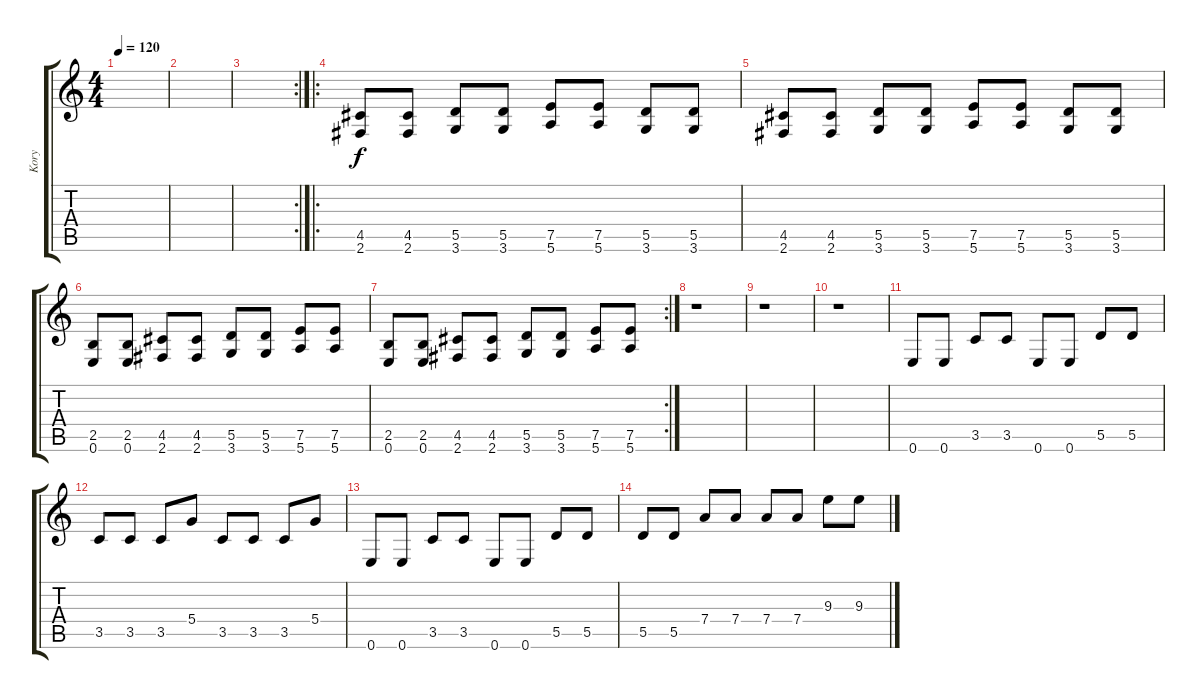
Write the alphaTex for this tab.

\track ("Kory" "Kory") {instrument overdrivenguitar}
\staff {score tabs}
\tuning (E4 B3 G3 D3 A2 E2) {hide}
\ts (4 4)
\tempo 120
\clef g2
\ks c
|
|
\rc 2
|
\ro
(4.5 2.6).8 (4.5 2.6).8 (5.5 3.6).8 (5.5 3.6).8 (7.5 5.6).8 (7.5 5.6).8 (5.5 3.6).8 (5.5 3.6).8 |
(4.5 2.6).8 (4.5 2.6).8 (5.5 3.6).8 (5.5 3.6).8 (7.5 5.6).8 (7.5 5.6).8 (5.5 3.6).8 (5.5 3.6).8 |
(2.5 0.6).8 (2.5 0.6).8 (4.5 2.6).8 (4.5 2.6).8 (5.5 3.6).8 (5.5 3.6).8 (7.5 5.6).8 (7.5 5.6).8 |
\rc 2
(2.5 0.6).8 (2.5 0.6).8 (4.5 2.6).8 (4.5 2.6).8 (5.5 3.6).8 (5.5 3.6).8 (7.5 5.6).8 (7.5 5.6).8 |
r.1 |
r.1 |
r.1 |
0.6.8 0.6.8 3.5.8 3.5.8 0.6.8 0.6.8 5.5.8 5.5.8 |
3.5.8 3.5.8 3.5.8 5.4.8 3.5.8 3.5.8 3.5.8 5.4.8 |
0.6.8 0.6.8 3.5.8 3.5.8 0.6.8 0.6.8 5.5.8 5.5.8 |
5.5.8 5.5.8 7.4.8 7.4.8 7.4.8 7.4.8 9.3.8 9.3.8
